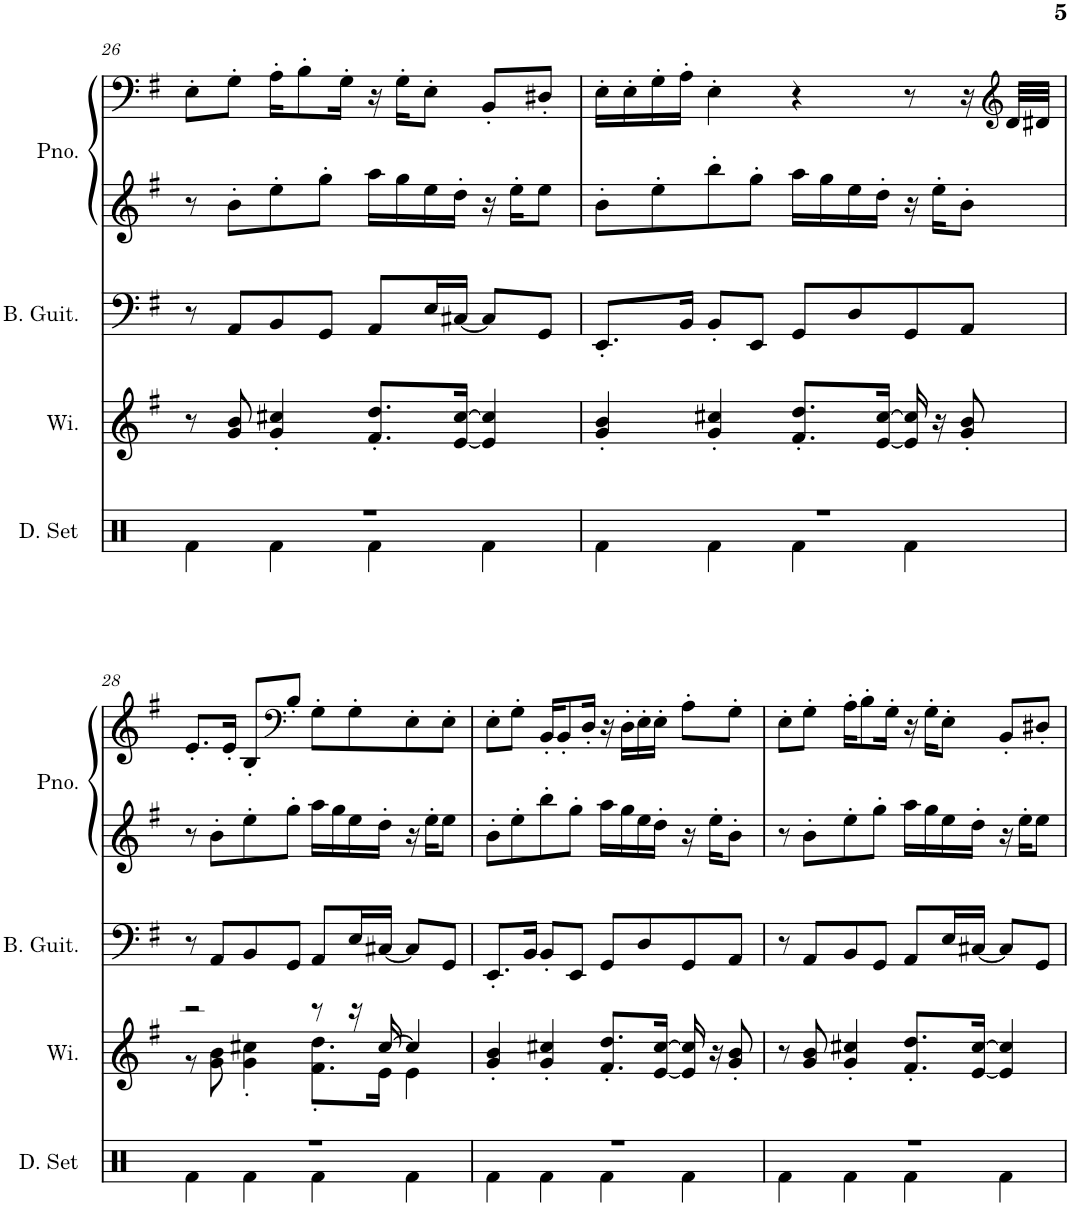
**kern	**kern	**kern	**kern	**kern
*part4	*part3	*part2	*part1	*part1
*staff5	*staff4	*staff3	*staff2	*staff1
*I"Drumset, Drumset	*I"Winds, Flute	*I"Bass Guitar, Bass Guitar	*I"Piano, Piano	*
*I'D. Set	*I'Wi.	*I'B. Guit.	*I'Pno.	*
!!LO:PB:g=z
*clefX	*clefF4	*clefF4	*clefG2	*clefF4
*	*	*Trd7c12	*	*
*k[]	*k[f#]	*k[f#]	*k[f#]	*k[f#]
*M4/4	*M4/4	*M4/4	*M4/4	*M4/4
=26	=26	=26	=26	=26
*^	*	*	*	*
1r	4Rf\	8r	8r	8r	8E'\L
.	.	8g/ 8b/	8AA/L	8b'\L	8G'\J
.	4Rf\	4g/' 4cc#X/'	8BB/	8ee'\	16A'\KL
.	.	.	.	.	8B'\
.	.	.	8GG/J	8gg'\J	.
.	.	.	.	.	16G'\Jk
.	4Rf\	8.f#/' 8.dd/'L	8AA/L	16aa\LL	16r
.	.	.	.	16gg\	16G'\KL
.	.	.	16E/L	16ee\	8E'\J
.	.	[16e/ [16cc#/Jk	[16C#X/JJ	16dd'\JJ	.
.	4Rf\	4e/] 4cc#/]	8C#/L]	16r	8BB'/L
.	.	.	.	16ee'\KL	.
.	.	.	8GG/J	8ee\J	8D#X'/J
=27	=27	=27	=27	=27	=27
1r	4Rf\	4g/' 4b/'	8.EE'/L	8b'\L	16E'\LL
.	.	.	.	.	16E'\
.	.	.	.	8ee'\	16G'\
.	.	.	16BB/Jk	.	16A'\JJ
.	4Rf\	4g/' 4cc#X/'	8BB'/L	8bb'\	4E'\
.	.	.	8EE/J	8gg'\J	.
.	4Rf\	8.f#/' 8.dd/'L	8GG/L	16aa\LL	4r
.	.	.	.	16gg\	.
.	.	.	8D/	16ee\	.
.	.	[16e/ [16cc#/Jk	.	16dd'\JJ	.
.	4Rf\	16e/] 16cc#/]	8GG/	16r	8r
.	.	16r	.	16ee'\KL	.
.	.	8g/' 8b/'	8AA/J	8b'\J	16r
*	*	*	*	*	*clefG2
.	.	.	.	.	32d/LLL
.	.	.	.	.	32d#X/JJJ
!!LO:LB:g=z
=28	=28	=28	=28	=28	=28
*	*	*^	*	*	*
1r	4Rf\	2r	8r	8r	8r	8.e'/L
.	.	.	8g\ 8b\	8AA/L	8b'\L	.
.	.	.	.	.	.	16e'/Jk
.	4Rf\	.	4g\' 4cc#X\'	8BB/	8ee'\	8B'/L
*	*	*	*	*	*	*clefF4
.	.	.	.	8GG/J	8gg'\J	8B'/J
.	4Rf\	8r	8.f#\' 8.dd\'L	8AA/L	16aa\LL	8G'\L
.	.	.	.	.	16gg\	.
.	.	16r	.	16E/L	16ee\	8G'\
.	.	[16cc#/	16e\Jk	[16C#X/JJ	16dd'\JJ	.
.	4Rf\	4cc#/]	4e\	8C#/L]	16r	8E'\
.	.	.	.	.	16ee'\KL	.
.	.	.	.	8GG/J	8ee\J	8E'\J
*	*	*v	*v	*	*	*
=29	=29	=29	=29	=29	=29
1r	4Rf\	4g/' 4b/'	8.EE'/L	8b'\L	8E'\L
.	.	.	.	8ee'\	8G'\J
.	.	.	16BB/Jk	.	.
.	4Rf\	4g/' 4cc#X/'	8BB'/L	8bb'\	16BB'/KL
.	.	.	.	.	8BB'/
.	.	.	8EE/J	8gg'\J	.
.	.	.	.	.	16D'/Jk
.	4Rf\	8.f#/' 8.dd/'L	8GG/L	16aa\LL	16r
.	.	.	.	16gg\	16D'\LL
.	.	.	8D/	16ee\	16E'\
.	.	[16e/ [16cc#/Jk	.	16dd'\JJ	16E'\JJ
.	4Rf\	16e/] 16cc#/]	8GG/	16r	8A'\L
.	.	16r	.	16ee'\KL	.
.	.	8g/' 8b/'	8AA/J	8b'\J	8G'\J
=30	=30	=30	=30	=30	=30
1r	4Rf\	8r	8r	8r	8E'\L
.	.	8g/ 8b/	8AA/L	8b'\L	8G'\J
.	4Rf\	4g/' 4cc#X/'	8BB/	8ee'\	16A'\KL
.	.	.	.	.	8B'\
.	.	.	8GG/J	8gg'\J	.
.	.	.	.	.	16G'\Jk
.	4Rf\	8.f#/' 8.dd/'L	8AA/L	16aa\LL	16r
.	.	.	.	16gg\	16G'\KL
.	.	.	16E/L	16ee\	8E'\J
.	.	[16e/ [16cc#/Jk	[16C#X/JJ	16dd'\JJ	.
.	4Rf\	4e/] 4cc#/]	8C#/L]	16r	8BB'/L
.	.	.	.	16ee'\KL	.
.	.	.	8GG/J	8ee\J	8D#X'/J
*v	*v	*	*	*	*
=	=	=	=	=
*-	*-	*-	*-	*-
